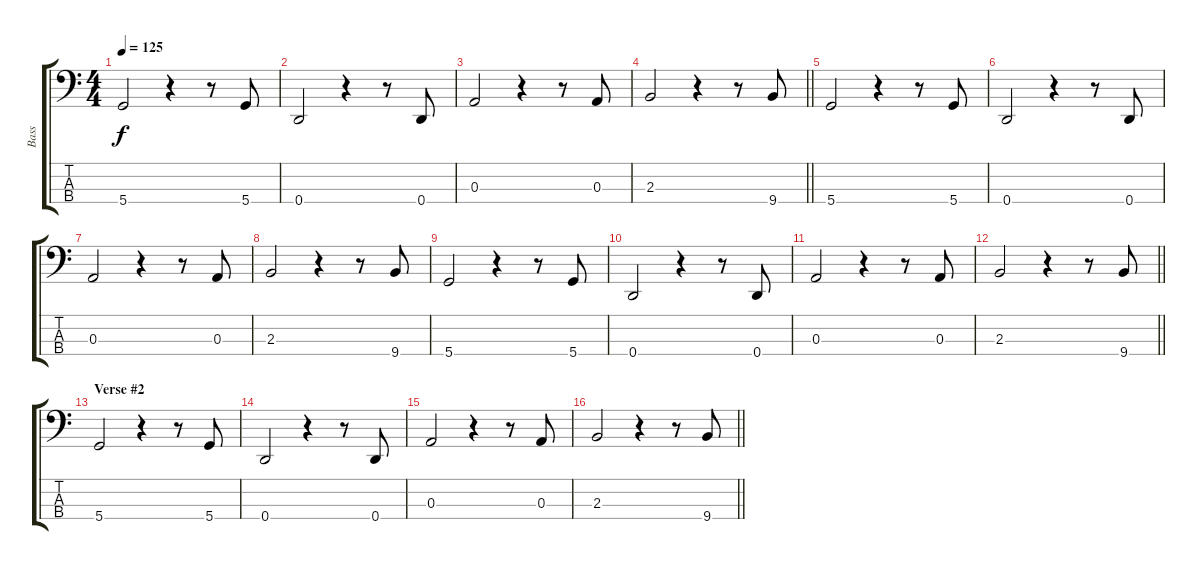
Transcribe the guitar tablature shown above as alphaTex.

\track ("Bass" "Bass") {instrument synthbass1}
\staff {score tabs}
\tuning (G2 D2 A1 D1) {hide}
\ts (4 4)
\tempo 125
\clef f4
\ks c
5.4.2{dy f} r.4 r.8 5.4.8 |
0.4.2 r.4 r.8 0.4.8 |
0.3.2 r.4 r.8 0.3.8 |
\barLineRight lightlight
2.3.2 r.4 r.8 9.4.8 |
5.4.2 r.4 r.8 5.4.8 |
0.4.2 r.4 r.8 0.4.8 |
0.3.2 r.4 r.8 0.3.8 |
2.3.2 r.4 r.8 9.4.8 |
5.4.2 r.4 r.8 5.4.8 |
0.4.2 r.4 r.8 0.4.8 |
0.3.2 r.4 r.8 0.3.8 |
\barLineRight lightlight
2.3.2 r.4 r.8 9.4.8 |
\section ("" "Verse #2")
5.4.2 r.4 r.8 5.4.8 |
0.4.2 r.4 r.8 0.4.8 |
0.3.2 r.4 r.8 0.3.8 |
\barLineRight lightlight
2.3.2 r.4 r.8 9.4.8
